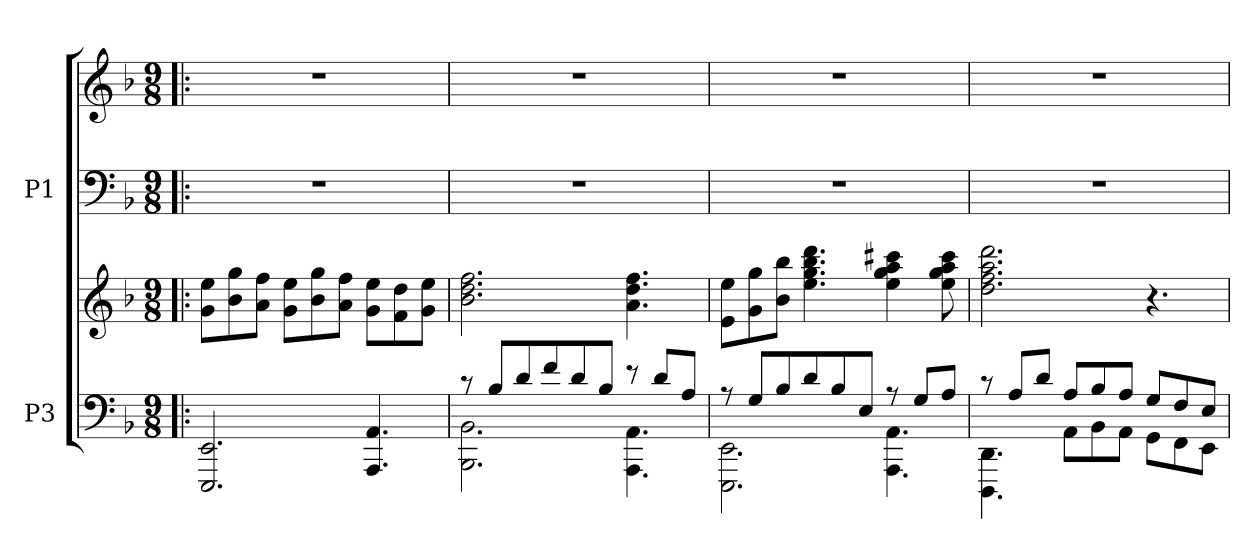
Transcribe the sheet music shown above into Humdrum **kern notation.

**kern	**kern	**kern	**kern
*part2	*part2	*part1	*part1
*staff4	*staff3	*staff2	*staff1
*I"P3	*	*I"P1	*
!!LO:PB:g=z
*clefF4	*clefG2	*clefF4	*clefG2
*k[b-]	*k[b-]	*k[b-]	*k[b-]
*d:	*d:	*d:	*d:
*M9/8	*M9/8	*M9/8	*M9/8
=1!|:	=1!|:	=1!|:	=1!|:
!	!	!LO:N:vis=1	!LO:N:vis=1
2.EEEi/ 2.EEi	8gi\ 8eeiL	8%9r	8%9r
.	8b-i\ 8ggi	.	.
.	8ai\ 8ffiJ	.	.
.	8gi\ 8eeiL	.	.
.	8b-i\ 8ggi	.	.
.	8ai\ 8ffiJ	.	.
4.AAAi/ 4.AAi	8gi\ 8eeiL	.	.
.	8fi\ 8ddi	.	.
.	8gi\ 8eeiJ	.	.
=2	=2	=2	=2
*^	*	*	*
!	!	!	!LO:N:vis=1	!LO:N:vis=1
8r	2.BBB-i\ 2.BB-i	2.b-i\ 2.ddi 2.ffi	8%9r	8%9r
8B-i/L	.	.	.	.
8di/	.	.	.	.
8fi/	.	.	.	.
8di/	.	.	.	.
8B-i/J	.	.	.	.
8r	4.AAAi\ 4.AAi	4.ai\ 4.ddi 4.ffi	.	.
8di/L	.	.	.	.
8Ai/J	.	.	.	.
=3	=3	=3	=3	=3
!	!	!	!LO:N:vis=1	!LO:N:vis=1
8r	2.EEEi\ 2.EEi	8ei\ 8eeiL	8%9r	8%9r
8Gi/L	.	8gi\ 8ggi	.	.
8B-i/	.	8b-i\ 8bb-iJ	.	.
8di/	.	4.eei\ 4.ggi 4.bb-i 4.dddi	.	.
8B-i/	.	.	.	.
8Ei/J	.	.	.	.
8r	4.AAAi\ 4.AAi	4eei\ 4ggi 4aai 4ccc#Xi	.	.
8Gi/L	.	.	.	.
8Ai/J	.	8eei\ 8ggi 8aai 8ccc#i	.	.
!!LO:LB:g=z
=4	=4	=4	=4	=4
!	!	!	!LO:N:vis=1	!LO:N:vis=1
8r	4.DDDi\ 4.DDi	2.ddi\ 2.ffi 2.aai 2.dddi	8%9r	8%9r
8Ai/L	.	.	.	.
8di/J	.	.	.	.
8Ai/L	8AAi\L	.	.	.
8B-i/	8BB-i\	.	.	.
8Ai/J	8AAi\J	.	.	.
8Gi/L	8GGi\L	4.r	.	.
8Fi/	8FFi\	.	.	.
8Ei/J	8EEi\J	.	.	.
*v	*v	*	*	*
=	=	=	=
*-	*-	*-	*-
